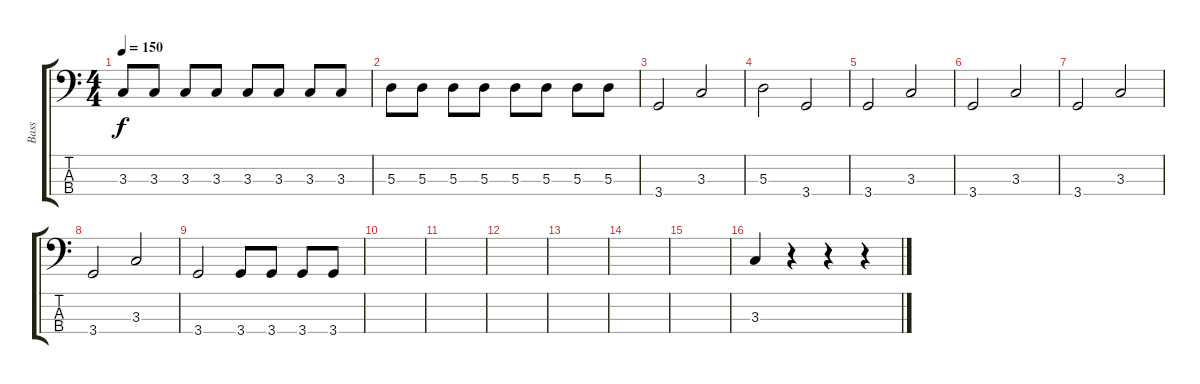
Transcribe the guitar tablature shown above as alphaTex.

\track ("Bass" "Bass") {instrument electricbassfinger}
\staff {score tabs}
\tuning (G2 D2 A1 E1) {hide}
\ts (4 4)
\tempo 150
\clef f4
\ks c
3.3.8{dy f} 3.3.8 3.3.8 3.3.8 3.3.8 3.3.8 3.3.8 3.3.8 |
5.3.8 5.3.8 5.3.8 5.3.8 5.3.8 5.3.8 5.3.8 5.3.8 |
3.4.2 3.3.2 |
5.3.2 3.4.2 |
3.4.2 3.3.2 |
3.4.2 3.3.2 |
3.4.2 3.3.2 |
3.4.2 3.3.2 |
3.4.2 3.4.8 3.4.8 3.4.8 3.4.8 |
|
|
|
|
|
|
3.3.4 r.4 r.4 r.4
